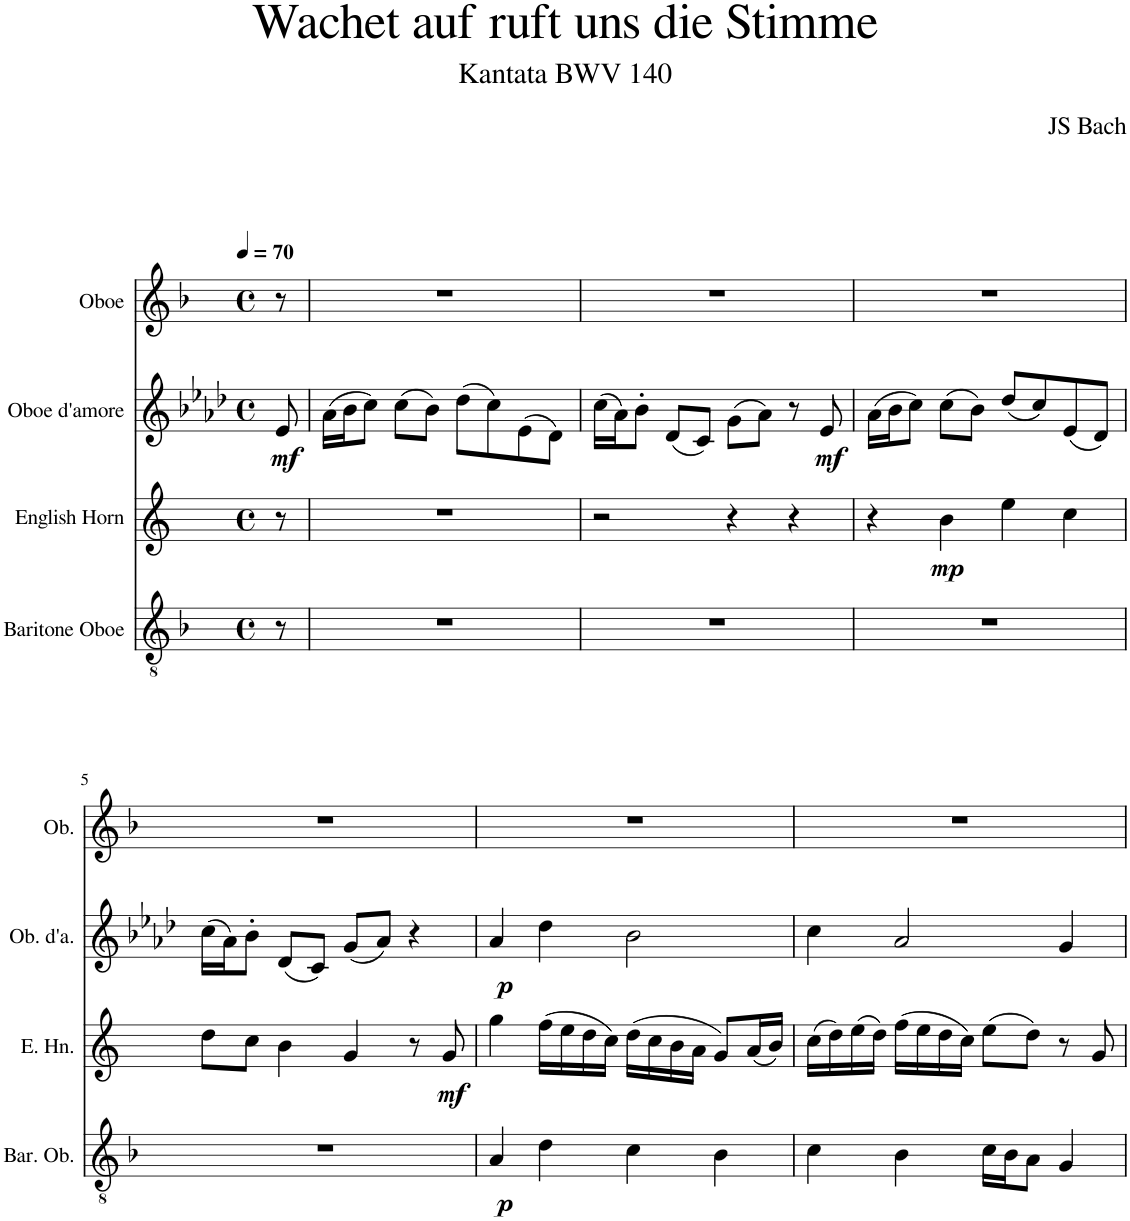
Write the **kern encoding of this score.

**kern	**dynam	**kern	**kern	**dynam	**kern	**dynam	**kern	**dynam	**kern
*part6	*part6	*part5	*part4	*part4	*part3	*part3	*part2	*part2	*part1
*staff6	*staff6	*staff5	*staff4	*staff4	*staff3	*staff3	*staff2	*staff2	*staff1
*I"Baritone Oboe	*	*I"Bassoon	*I"Bassoon	*	*I"English Horn	*	*I"Oboe d'amore	*	*I"Oboe
*I'Bar. Ob.	*	*I'Bsn.	*I'Bsn.	*	*I'E. Hn.	*	*I'Ob. d'a.	*	*I'Ob.
*	*	*stria5	*stria5	*	*	*	*	*	*
*clefGv2	*	*clefF4	*clefF4	*	*clefG2	*	*clefG2	*	*clefG2
*	*	*	*	*	*Trd4c7	*	*Trd2c3	*	*
*k[b-]	*	*k[b-]	*k[b-]	*	*k[]	*	*k[b-e-a-d-]	*	*k[b-]
*M4/4	*	*M4/4	*M4/4	*	*M4/4	*	*M4/4	*	*M4/4
*met(c)	*	*met(c)	*met(c)	*	*met(c)	*	*met(c)	*	*met(c)
*MM70	*	*MM70	*MM70	*	*MM70	*	*MM70	*	*MM70
=1	=1	=1	=1	=1	=1	=1	=1	=1	=1
!	!	!	!	!	!	!	!	!LO:DY:b	!
8r	.	8r	8r	.	8r	.	8e-/	mf	8r
=2	=2	=2	=2	=2	=2	=2	=2	=2	=2
!	!	!	!	!LO:DY:b	!	!	!	!	!
1r	.	4FF 4AA 4C	2.FF	mp	1r	.	(16a-\LL	.	1r
.	.	.	.	.	.	.	16b-\J	.	.
.	.	.	.	.	.	.	8cc\J)	.	.
.	.	4FF 4GG 4BB- 4E	.	.	.	.	(8cc\L	.	.
.	.	.	.	.	.	.	8b-\J)	.	.
.	.	4FF 4AA 4C 4F	.	.	.	.	(8dd-\L	.	.
.	.	.	.	.	.	.	8cc\)	.	.
.	.	4AA 4C 4F	4AA	.	.	.	(8e-\	.	.
.	.	.	.	.	.	.	8d-\J)	.	.
=3	=3	=3	=3	=3	=3	=3	=3	=3	=3
1r	.	4BB- 4F 4G	4BB-	.	2r	.	(16cc\LL	.	1r
.	.	.	.	.	.	.	16a-\J)	.	.
.	.	.	.	.	.	.	8b-'\J	.	.
.	.	4C 4E 4G	4C	.	.	.	(8d-/L	.	.
.	.	.	.	.	.	.	8c/J)	.	.
.	.	4FF 4AA 4C	4FF	.	4r	.	(8g\L	.	.
.	.	.	.	.	.	.	8a-\J)	.	.
.	.	4r	4r	.	4r	.	8r	.	.
!	!	!	!	!	!	!	!	!LO:DY:b	!
.	.	.	.	.	.	.	8e-/	mf	.
=4	=4	=4	=4	=4	=4	=4	=4	=4	=4
1r	.	4FF 4AA 4C	2.FF	.	4r	.	(16a-\LL	.	1r
.	.	.	.	.	.	.	16b-\J	.	.
.	.	.	.	.	.	.	8cc\J)	.	.
!	!	!	!	!	!	!LO:DY:b	!	!	!
.	.	4FF 4GG 4BB- 4E	.	.	4b\	mp	(8cc\L	.	.
.	.	.	.	.	.	.	8b-\J)	.	.
.	.	4FF 4AA 4C 4F	.	.	4ee\	.	(8dd-/L	.	.
.	.	.	.	.	.	.	8cc/)	.	.
.	.	4AA 4C 4F	4AA	.	4cc\	.	(8e-/	.	.
.	.	.	.	.	.	.	8d-/J)	.	.
!!LO:LB:g=z
=5	=5	=5	=5	=5	=5	=5	=5	=5	=5
1r	.	4BB- 4F 4G	4BB-	.	8dd\L	.	(16cc\LL	.	1r
.	.	.	.	.	.	.	16a-\J)	.	.
.	.	.	.	.	8cc\J	.	8b-'\J	.	.
.	.	4C 4E 4G	4C	.	4b\	.	(8d-/L	.	.
.	.	.	.	.	.	.	8c/J)	.	.
.	.	4FF 4AA 4C	4FF	.	4g/	.	(8g/L	.	.
.	.	.	.	.	.	.	8a-/J)	.	.
.	.	4r	4r	.	8r	.	4r	.	.
!	!	!	!	!	!	!LO:DY:b	!	!	!
.	.	.	.	.	8g/	mf	.	.	.
=6	=6	=6	=6	=6	=6	=6	=6	=6	=6
!	!LO:DY:b	!	!	!	!	!	!	!LO:DY:b	!
4A/	p	4AA 4C 4F	4AA	.	4gg\	.	4a-/	p	1r
4d\	.	4D 4F 4B-	4D	.	(16ff\LL	.	4dd-\	.	.
.	.	.	.	.	16ee\	.	.	.	.
.	.	.	.	.	16dd\	.	.	.	.
.	.	.	.	.	16cc\JJ)	.	.	.	.
4c\	.	4C 4E 4G	4C	.	(16dd\LL	.	2b-\	.	.
.	.	.	.	.	16cc\	.	.	.	.
.	.	.	.	.	16b\	.	.	.	.
.	.	.	.	.	16a\JJ	.	.	.	.
4B-\	.	4BB- 4C 4E 4G	4BB-	.	8g/L)	.	.	.	.
.	.	.	.	.	(16a/L	.	.	.	.
.	.	.	.	.	16b/JJ)	.	.	.	.
=7	=7	=7	=7	=7	=7	=7	=7	=7	=7
4c\	.	4AA 4C 4F	4AA	.	(16cc\LL	.	4cc\	.	1r
.	.	.	.	.	16dd\)	.	.	.	.
.	.	.	.	.	(16ee\	.	.	.	.
.	.	.	.	.	16dd\JJ)	.	.	.	.
4B-\	.	4FF 4AA 4C	4FF	.	(16ff\LL	.	2a-/	.	.
.	.	.	.	.	16ee\	.	.	.	.
.	.	.	.	.	16dd\	.	.	.	.
.	.	.	.	.	16cc\JJ)	.	.	.	.
16c\LL	.	4C 4F 4A	4C	.	(8ee\L	.	.	.	.
16B-\J	.	.	.	.	.	.	.	.	.
8A\J	.	.	.	.	8dd\J)	.	.	.	.
4G/	.	4E 4G 4c	4E	.	8r	.	4g/	.	.
.	.	.	.	.	8g/	.	.	.	.
=	=	=	=	=	=	=	=	=	=
*-	*-	*-	*-	*-	*-	*-	*-	*-	*-
